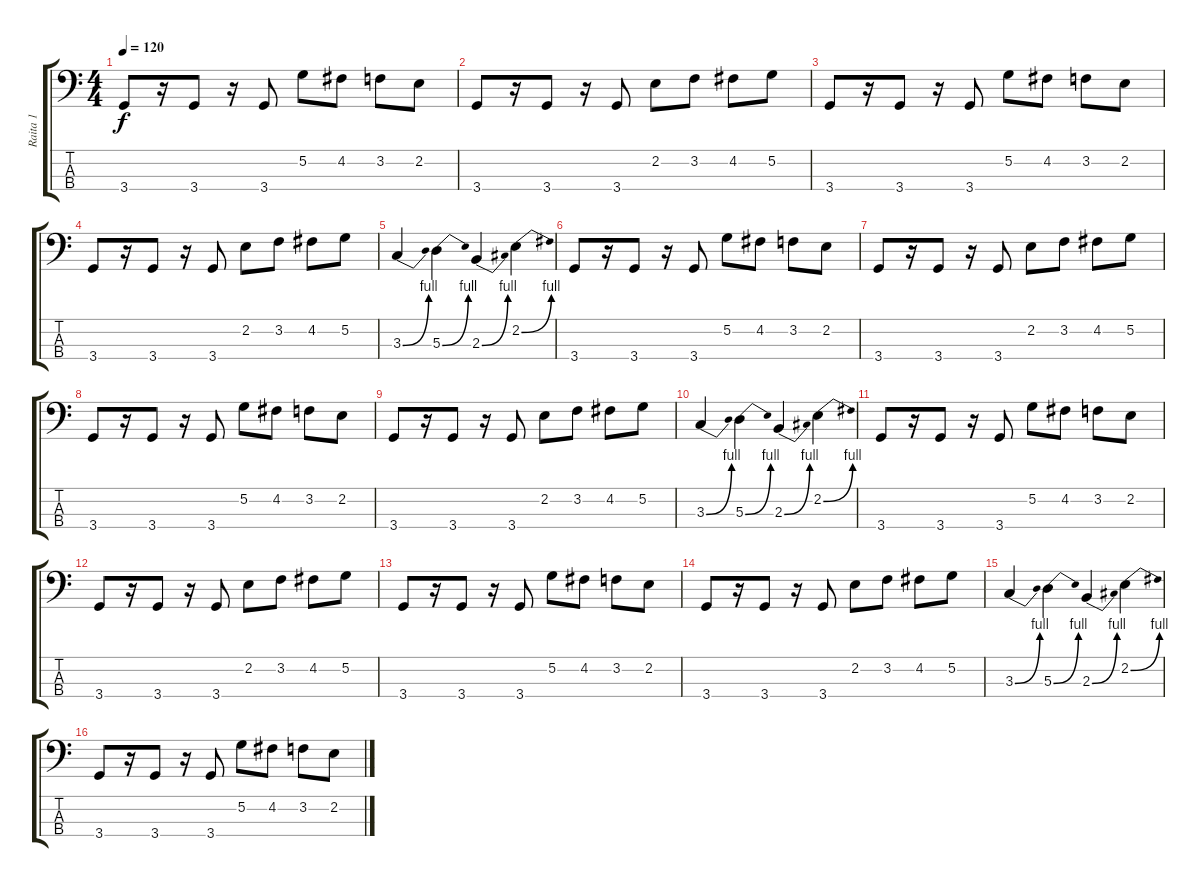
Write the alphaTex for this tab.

\track ("Raita 1" "Raita 1") {instrument electricbassfinger}
\staff {score tabs}
\tuning (G2 D2 A1 E1) {hide}
\ts (4 4)
\tempo 120
\clef f4
\ks c
3.4.8{dy f instrument electricbassfinger} r.16 3.4.8 r.16 3.4.8 5.2.8 4.2.8 3.2.8 2.2.8 |
3.4.8 r.16 3.4.8 r.16 3.4.8 2.2.8 3.2.8 4.2.8 5.2.8 |
3.4.8 r.16 3.4.8 r.16 3.4.8 5.2.8 4.2.8 3.2.8 2.2.8 |
3.4.8 r.16 3.4.8 r.16 3.4.8 2.2.8 3.2.8 4.2.8 5.2.8 |
3.3{be (bend 0 0 60 4)}.4 5.3{be (bend 0 0 60 4)}.4 2.3{be (bend 0 0 60 4)}.4 2.2{be (bend 0 0 60 4)}.4 |
3.4.8 r.16 3.4.8 r.16 3.4.8 5.2.8 4.2.8 3.2.8 2.2.8 |
3.4.8 r.16 3.4.8 r.16 3.4.8 2.2.8 3.2.8 4.2.8 5.2.8 |
3.4.8 r.16 3.4.8 r.16 3.4.8 5.2.8 4.2.8 3.2.8 2.2.8 |
3.4.8 r.16 3.4.8 r.16 3.4.8 2.2.8 3.2.8 4.2.8 5.2.8 |
3.3{be (bend 0 0 60 4)}.4 5.3{be (bend 0 0 60 4)}.4 2.3{be (bend 0 0 60 4)}.4 2.2{be (bend 0 0 60 4)}.4 |
3.4.8 r.16 3.4.8 r.16 3.4.8 5.2.8 4.2.8 3.2.8 2.2.8 |
3.4.8 r.16 3.4.8 r.16 3.4.8 2.2.8 3.2.8 4.2.8 5.2.8 |
3.4.8 r.16 3.4.8 r.16 3.4.8 5.2.8 4.2.8 3.2.8 2.2.8 |
3.4.8 r.16 3.4.8 r.16 3.4.8 2.2.8 3.2.8 4.2.8 5.2.8 |
3.3{be (bend 0 0 60 4)}.4 5.3{be (bend 0 0 60 4)}.4 2.3{be (bend 0 0 60 4)}.4 2.2{be (bend 0 0 60 4)}.4 |
3.4.8 r.16 3.4.8 r.16 3.4.8 5.2.8 4.2.8 3.2.8 2.2.8
